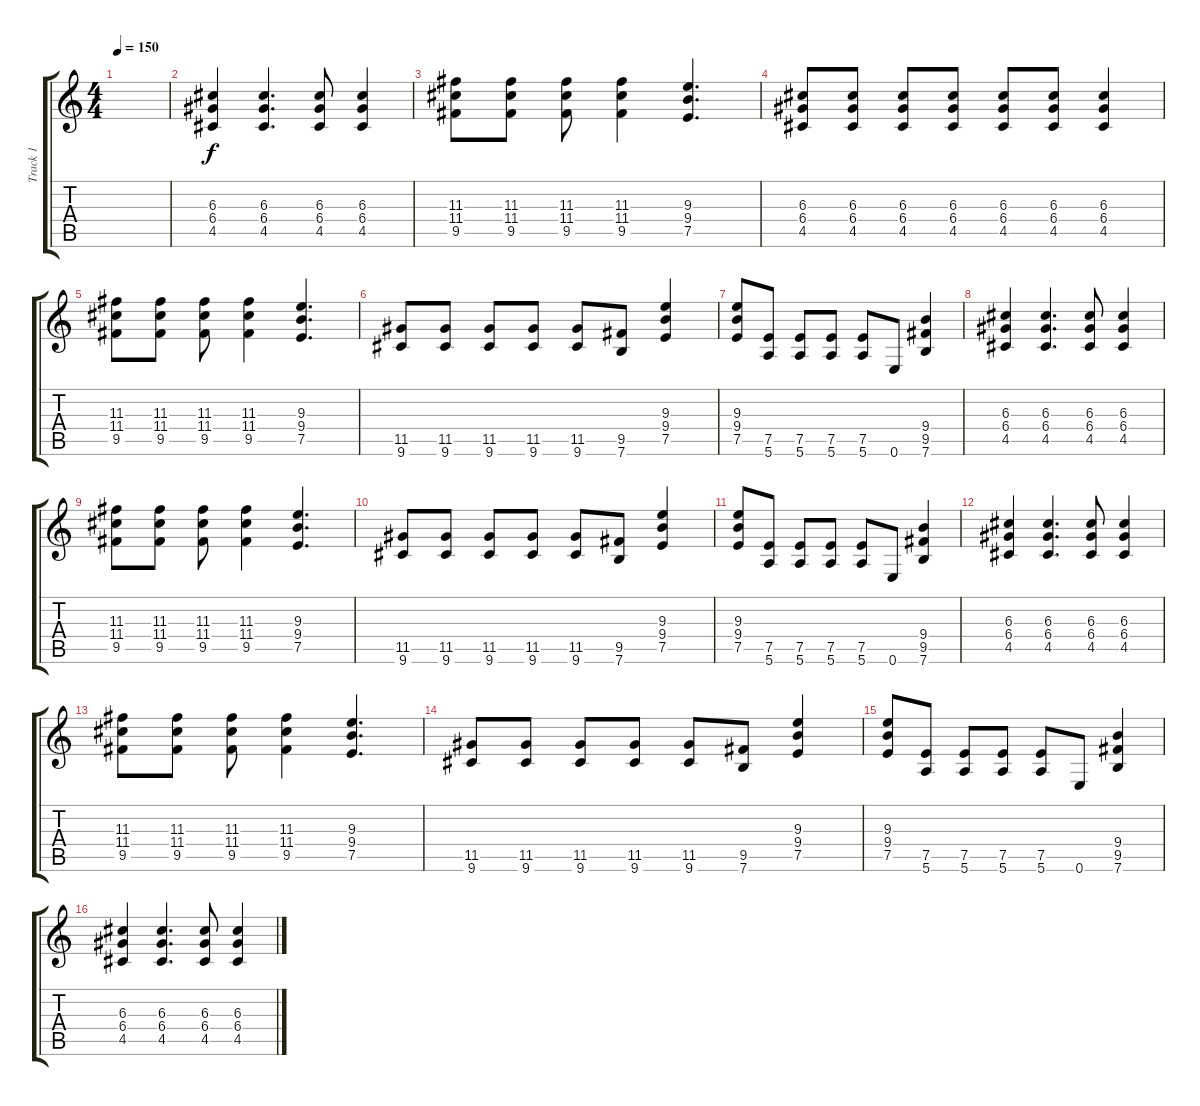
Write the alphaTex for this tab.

\track ("Track 1" "Track 1") {instrument overdrivenguitar}
\staff {score tabs}
\tuning (E4 B3 G3 D3 A2 E2) {hide}
\ts (4 4)
\tempo 150
\clef g2
\ks c
|
(6.3 6.4 4.5).4 (6.3 6.4 4.5).4{d} (6.3 6.4 4.5).8 (6.3 6.4 4.5).4 |
(11.3 11.4 9.5).8 (11.3 11.4 9.5).8 (11.3 11.4 9.5).8 (11.3 11.4 9.5).4 (9.3 9.4 7.5).4{d} |
(6.3 6.4 4.5).8 (6.3 6.4 4.5).8 (6.3 6.4 4.5).8 (6.3 6.4 4.5).8 (6.3 6.4 4.5).8 (6.3 6.4 4.5).8 (6.3 6.4 4.5).4 |
(11.3 11.4 9.5).8 (11.3 11.4 9.5).8 (11.3 11.4 9.5).8 (11.3 11.4 9.5).4 (9.3 9.4 7.5).4{d} |
(11.5 9.6).8 (11.5 9.6).8 (11.5 9.6).8 (11.5 9.6).8 (11.5 9.6).8 (9.5 7.6).8 (9.3 9.4 7.5).4 |
(9.3 9.4 7.5).8 (7.5 5.6).8 (7.5 5.6).8 (7.5 5.6).8 (7.5 5.6).8 0.6.8 (9.4 9.5 7.6).4 |
(6.3 6.4 4.5).4 (6.3 6.4 4.5).4{d} (6.3 6.4 4.5).8 (6.3 6.4 4.5).4 |
(11.3 11.4 9.5).8 (11.3 11.4 9.5).8 (11.3 11.4 9.5).8 (11.3 11.4 9.5).4 (9.3 9.4 7.5).4{d} |
(11.5 9.6).8 (11.5 9.6).8 (11.5 9.6).8 (11.5 9.6).8 (11.5 9.6).8 (9.5 7.6).8 (9.3 9.4 7.5).4 |
(9.3 9.4 7.5).8 (7.5 5.6).8 (7.5 5.6).8 (7.5 5.6).8 (7.5 5.6).8 0.6.8 (9.4 9.5 7.6).4 |
(6.3 6.4 4.5).4 (6.3 6.4 4.5).4{d} (6.3 6.4 4.5).8 (6.3 6.4 4.5).4 |
(11.3 11.4 9.5).8 (11.3 11.4 9.5).8 (11.3 11.4 9.5).8 (11.3 11.4 9.5).4 (9.3 9.4 7.5).4{d} |
(11.5 9.6).8 (11.5 9.6).8 (11.5 9.6).8 (11.5 9.6).8 (11.5 9.6).8 (9.5 7.6).8 (9.3 9.4 7.5).4 |
(9.3 9.4 7.5).8 (7.5 5.6).8 (7.5 5.6).8 (7.5 5.6).8 (7.5 5.6).8 0.6.8 (9.4 9.5 7.6).4 |
(6.3 6.4 4.5).4 (6.3 6.4 4.5).4{d} (6.3 6.4 4.5).8 (6.3 6.4 4.5).4
